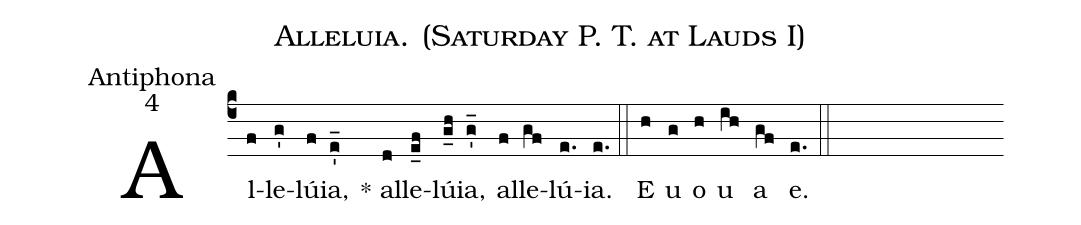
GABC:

name:Alleluia. (Saturday P. T. at Lauds I);
office-part:Antiphona;
mode:4;
%%
(c4)Al(f)le(g')lú(f)ia,(e_') * al(d)le(e_f)lú(g_h)ia,(g_') al(f)le(gf)lú(e.)ia.(e.) (::) E(h) u(g) o(h) u(ih) a(gf) e.(e.) (::)
